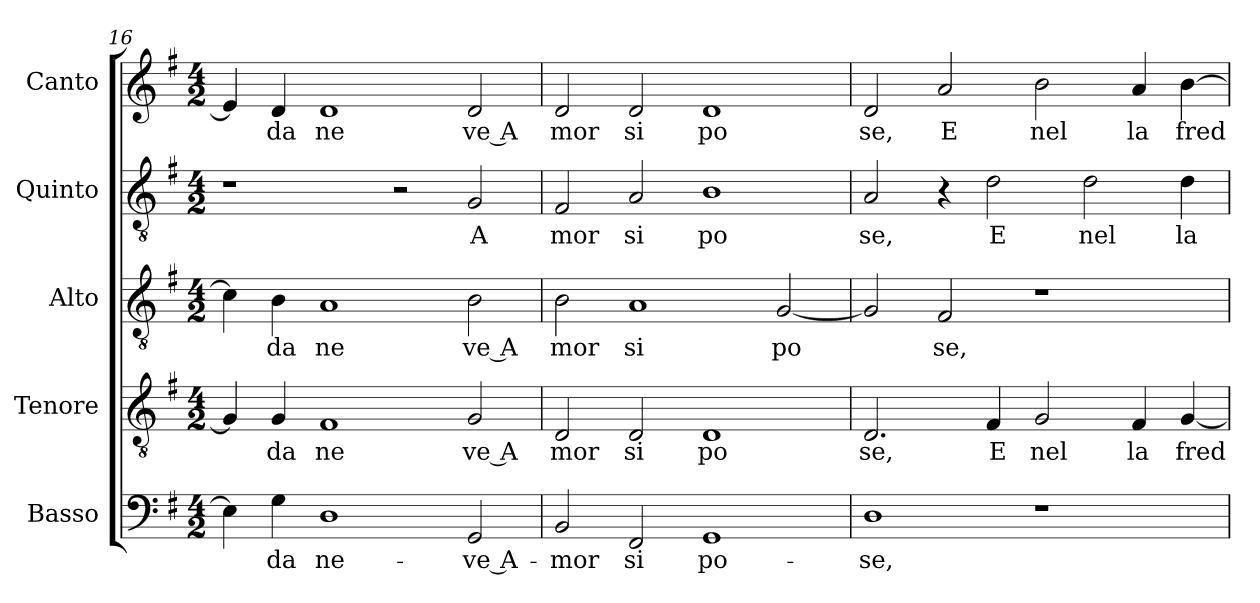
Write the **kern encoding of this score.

**kern	**text	**kern	**text	**kern	**text	**kern	**text	**kern	**text
*part5	*part5	*part4	*part4	*part3	*part3	*part2	*part2	*part1	*part1
*staff5	*staff5	*staff4	*staff4	*staff3	*staff3	*staff2	*staff2	*staff1	*staff1
*I"Basso	*	*I"Tenore	*	*I"Alto	*	*I"Quinto	*	*I"Canto	*
*clefF4	*	*clefGv2	*	*clefGv2	*	*clefGv2	*	*clefG2	*
*k[f#]	*	*k[f#]	*	*k[f#]	*	*k[f#]	*	*k[f#]	*
*G:	*	*G:	*	*G:	*	*G:	*	*G:	*
*M4/2	*	*M4/2	*	*M4/2	*	*M4/2	*	*M4/2	*
=16	=16	=16	=16	=16	=16	=16	=16	=16	=16
4E\]	.	4G/]	.	4c\]	.	1r	.	4e/]	.
!	!LO:LY:b:cj	!	!LO:LY:b:cj	!	!LO:LY:b:cj	!	!	!	!LO:LY:b:cj
4G\	-da	4G/	da	4B\	da	.	.	4d/	da
!	!LO:LY:b:cj	!	!LO:LY:b:cj	!	!LO:LY:b:cj	!	!	!	!LO:LY:b:cj
1D	ne-	1F#	ne	1A	ne	.	.	1d	ne
.	.	.	.	.	.	2r	.	.	.
!	!LO:LY:b:rj	!	!LO:LY:b:rj	!	!LO:LY:b:rj	!	!LO:LY:b:cj	!	!LO:LY:b:rj
2GG/	-ve A-	2G/	ve A	2B\	ve A	2G/	A	2d/	ve A
=17	=17	=17	=17	=17	=17	=17	=17	=17	=17
!	!LO:LY:b:cj	!	!LO:LY:b:cj	!	!LO:LY:b:cj	!	!LO:LY:b:cj	!	!LO:LY:b:cj
2BB/	-mor	2D/	mor	2B\	mor	2F#/	mor	2d/	mor
!	!LO:LY:b:cj	!	!LO:LY:b:cj	!	!LO:LY:b:cj	!	!LO:LY:b:cj	!	!LO:LY:b:cj
2FF#/	si	2D/	si	1A	si	2A/	si	2d/	si
!	!LO:LY:b:cj	!	!LO:LY:b:cj	!	!	!	!LO:LY:b:cj	!	!LO:LY:b:cj
1GG	po-	1D	po	.	.	1B	po	1d	po
!	!	!	!	!	!LO:LY:b:cj	!	!	!	!
.	.	.	.	[<2G/	po	.	.	.	.
=18	=18	=18	=18	=18	=18	=18	=18	=18	=18
!	!LO:LY:b:cj	!	!LO:LY:b:cj	!	!	!	!LO:LY:b:cj	!	!LO:LY:b:cj
1D	-se,	2.D/	se,	2G/]	.	2A/	se,	2d/	se,
!	!	!	!	!	!LO:LY:b:cj	!	!	!	!LO:LY:b:cj
.	.	.	.	2F#/	se,	4r	.	2a/	E
!	!	!	!LO:LY:b:cj	!	!	!	!LO:LY:b:cj	!	!
.	.	4F#/	E	.	.	2d\	E	.	.
!	!	!	!LO:LY:b:cj	!	!	!	!	!	!LO:LY:b:cj
1r	.	2G/	nel	1r	.	.	.	2b\	nel
!	!	!	!	!	!	!	!LO:LY:b:cj	!	!
.	.	.	.	.	.	2d\	nel	.	.
!	!	!	!LO:LY:b:cj	!	!	!	!	!	!LO:LY:b:cj
.	.	4F#/	la	.	.	.	.	4a/	la
!	!	!	!LO:LY:b	!	!	!	!LO:LY:b:cj	!	!LO:LY:b
.	.	[>4G/	fred	.	.	4d\	la	[>4b\	fred
=	=	=	=	=	=	=	=	=	=
*-	*-	*-	*-	*-	*-	*-	*-	*-	*-
